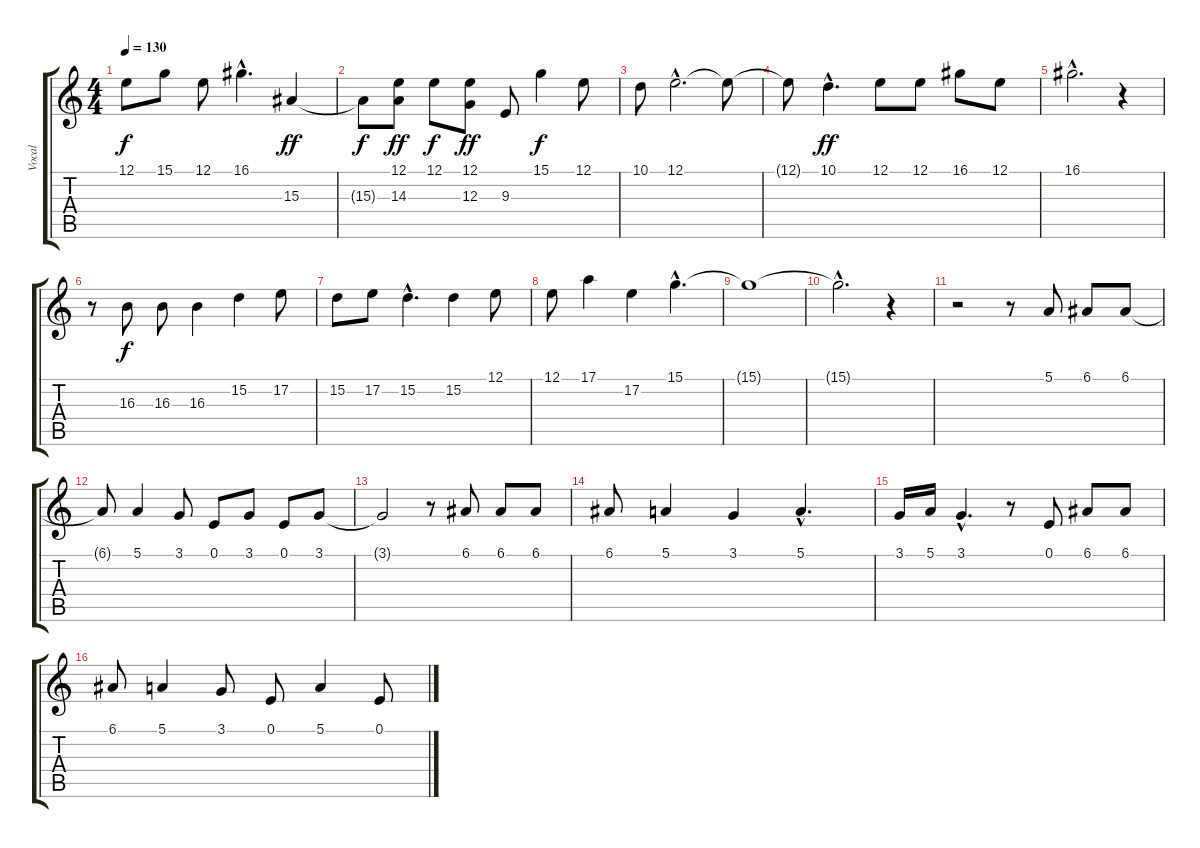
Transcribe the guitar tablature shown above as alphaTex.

\track ("Vocal" "Vocal") {instrument synthvoice}
\staff {score tabs}
\tuning (E4 B3 G3 D3 A2 E2) {hide}
\ts (4 4)
\tempo 130
\clef g2
\ks c
12.1.8{dy f} 15.1.8 12.1.8 16.1{hac}.4{d} 15.3.4{dy ff} |
15.3{t}.8{dy f} (12.1 14.3).8{dy ff} 12.1.8{dy f} (12.1 12.3).8{dy ff} 9.3.8 15.1.4{dy f} 12.1.8 |
10.1.8 12.1{hac}.2{d} 12.1{t}.8 |
12.1{t}.8 10.1{hac}.4{d dy ff} 12.1.8 12.1.8 16.1.8 12.1.8 |
16.1{hac}.2{d} r.4 |
r.8 16.3.8{dy f} 16.3.8 16.3.4 15.2.4 17.2.8 |
15.2.8 17.2.8 15.2{hac}.4{d} 15.2.4 12.1.8 |
12.1.8 17.1.4 17.2.4 15.1{hac}.4{d} |
15.1{t}.1 |
15.1{hac t}.2{d} r.4 |
r.2 r.8 5.1.8 6.1.8 6.1.8 |
6.1{t}.8 5.1.4 3.1.8 0.1.8 3.1.8 0.1.8 3.1.8 |
3.1{t}.2 r.8 6.1.8 6.1.8 6.1.8 |
6.1.8 5.1.4 3.1.4 5.1{hac}.4{d} |
3.1.16 5.1.16 3.1{hac}.4{d} r.8 0.1.8 6.1.8 6.1.8 |
6.1.8 5.1.4 3.1.8 0.1.8 5.1.4 0.1.8
